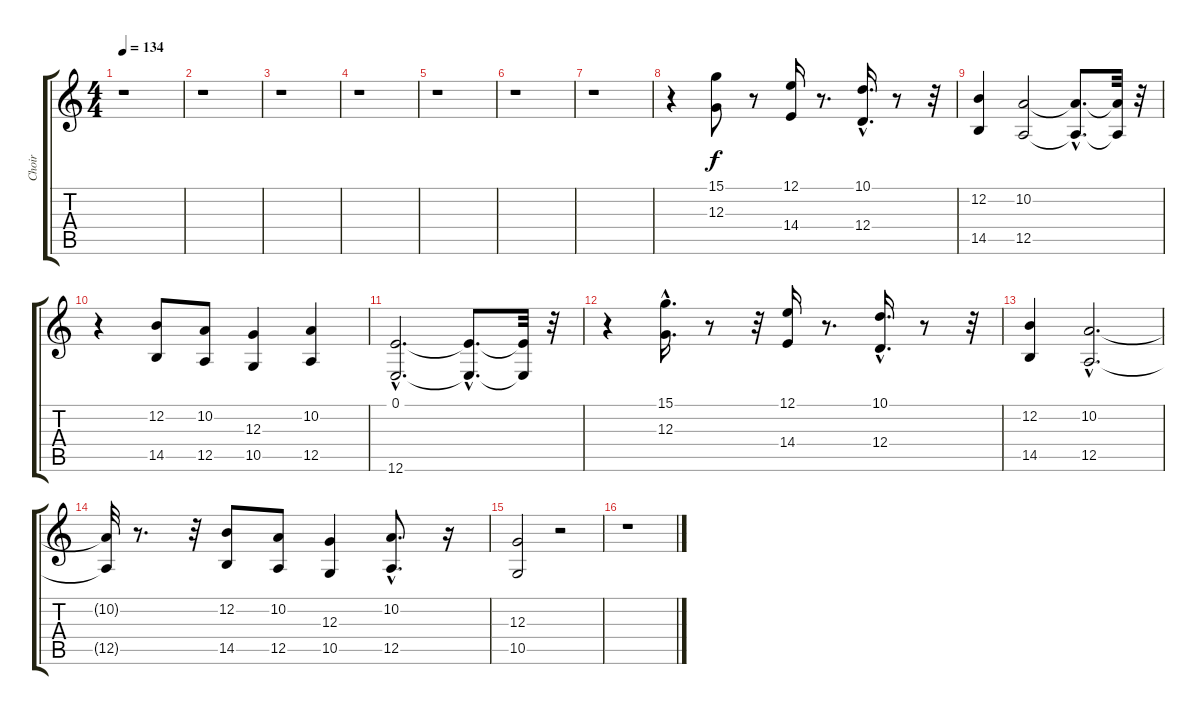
\track ("Choir" "Choir") {instrument choiraahs}
\staff {score tabs}
\tuning (E4 B3 G3 D3 A2 E2) {hide}
\ts (4 4)
\tempo 134
\clef g2
\ks c
r.1{dy f instrument choiraahs} |
r.1 |
r.1 |
r.1 |
r.1 |
r.1 |
r.1 |
r.4 (15.1 12.3).8 r.8 (12.1 14.4).16 r.8{d} (10.1{hac} 12.4{hac}).16{d} r.8 r.32 |
(12.2 14.5).4 (10.2 12.5).2 (10.2{hac t} 12.5{hac t}).8{d} (10.2{t} 12.5{t}).32 r.32 |
r.4 (12.2 14.5).8 (10.2 12.5).8 (12.3 10.5).4 (10.2 12.5).4 |
(0.1{hac} 12.6{hac}).2{d} (0.1{hac t} 12.6{hac t}).8{d} (0.1{t} 12.6{t}).32 r.32 |
r.4 (15.1{hac} 12.3{hac}).16{d} r.8 r.32 (12.1 14.4).16 r.8{d} (10.1{hac} 12.4{hac}).16{d} r.8 r.32 |
(12.2 14.5).4 (10.2{hac} 12.5{hac}).2{d} |
(10.2{t} 12.5{t}).32 r.8{d} r.32 (12.2 14.5).8 (10.2 12.5).8 (12.3 10.5).4 (10.2{hac} 12.5{hac}).8{d} r.16 |
(12.3 10.5).2 r.2 |
r.1
